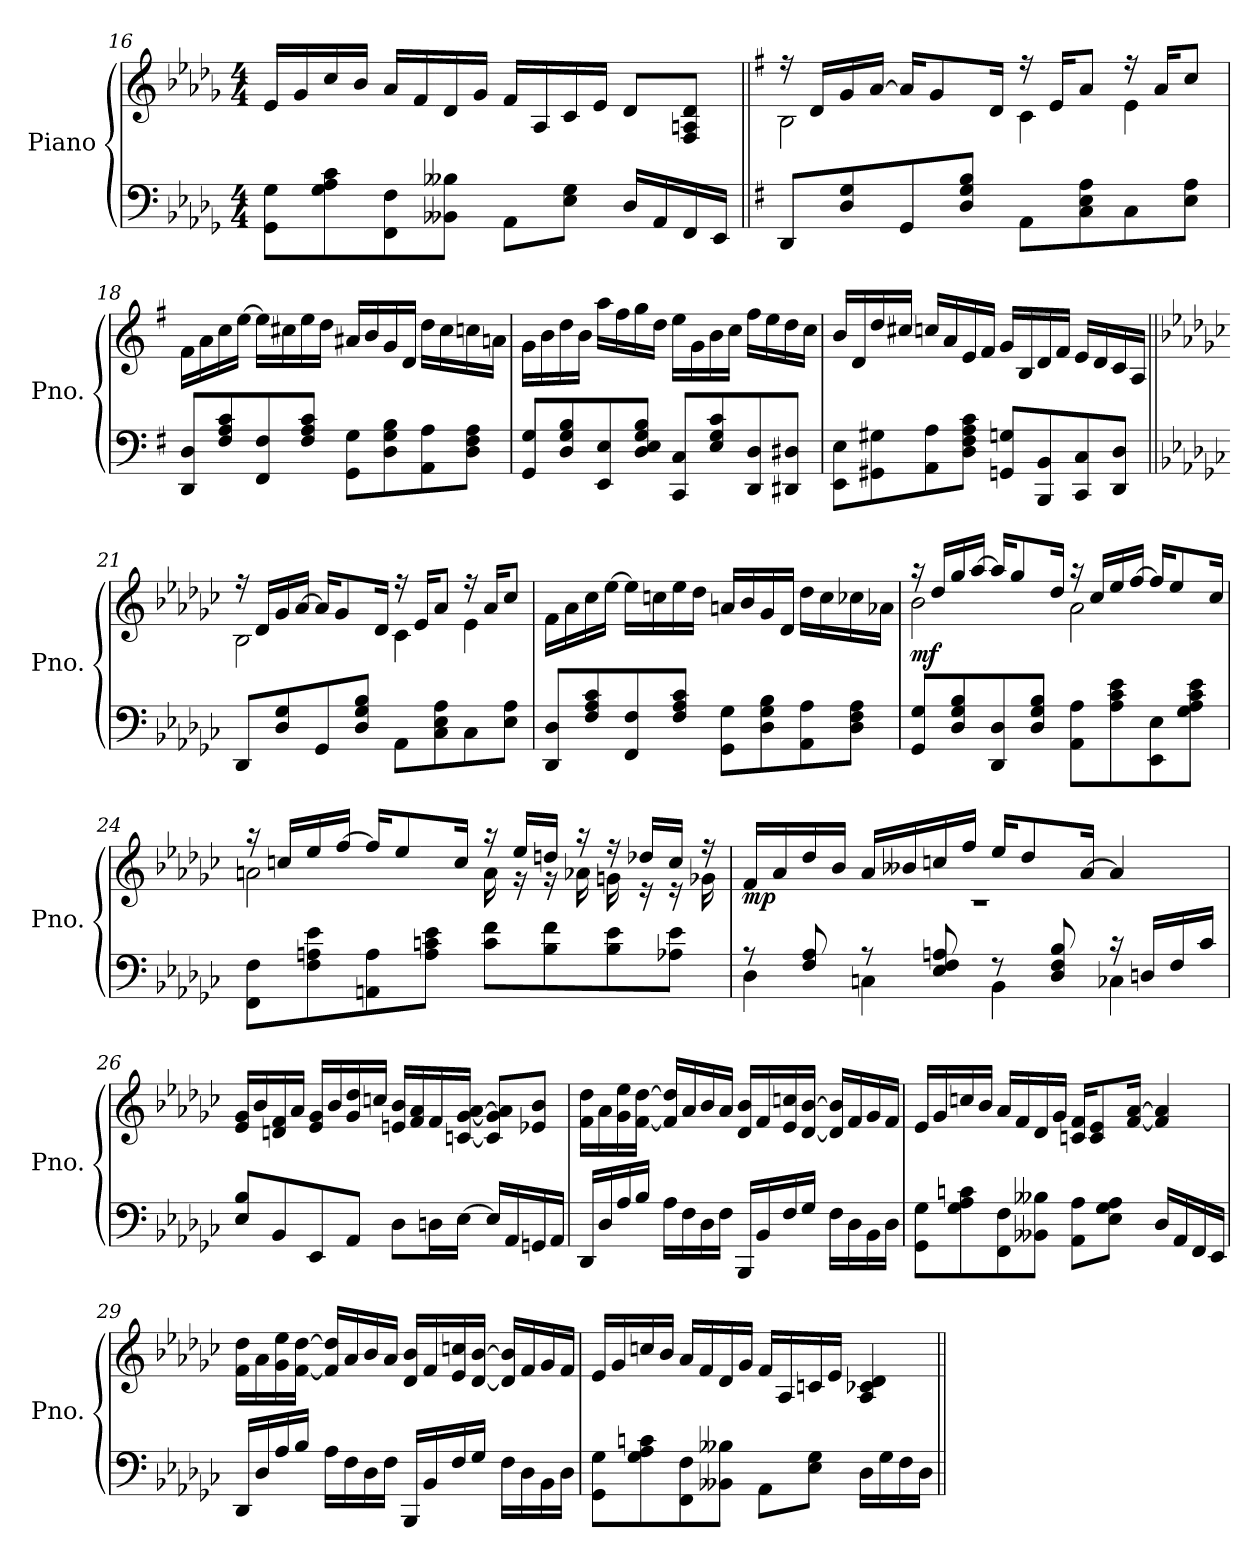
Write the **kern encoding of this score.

**kern	**kern	**dynam
*part1	*part1	*part1
*staff2	*staff1	*staff1/2
*I"Piano	*	*
*I'Pno.	*	*
*clefF4	*clefG2	*
*k[b-e-a-d-g-]	*k[b-e-a-d-g-]	*
*M4/4	*M4/4	*
=16	=16	=16
8GG-\ 8G-\L	16e-/LL	.
.	16g-/	.
8G-\ 8A-\ 8c\	16cc/	.
.	16b-/JJ	.
8FF\ 8F\	16a-/LL	.
.	16f/	.
8BB--X\ 8B--X\J	16d-/	.
.	16g-/JJ	.
8AA-\L	16f/LL	.
.	16A-/	.
8E-\ 8G-\J	16c/	.
.	16e-/JJ	.
16D-/LL	8d-/L	.
16AA-/	.	.
16FF/	8F/ 8An/ 8d-/J	.
16EE-/JJ	.	.
!!LO:LB:g=z
=17||	=17||	=17||
*k[f#]	*k[f#]	*
*	*^	*
8DD/L	16r	2B\	.
.	16d/LL	.	.
8D/ 8G/	16g/	.	.
.	[16a/JJ	.	.
8GG/	16a/KL]	.	.
.	8g/	.	.
8D/ 8G/ 8B/J	.	.	.
.	16d/Jk	.	.
8AA\L	16r	4c\	.
.	16e/KL	.	.
8C\ 8E\ 8A\	8a/J	.	.
8C\	16r	4e\	.
.	16a/KL	.	.
8E\ 8A\J	8cc/J	.	.
*	*v	*v	*
=18	=18	=18
8DD/ 8D/L	16f#\LL	.
.	16a\	.
8F#/ 8A/ 8c/	16cc\	.
.	[16ee\JJ	.
8FF#/ 8F#/	16ee\LL]	.
.	16cc#X\	.
8F#/ 8A/ 8c/J	16ee\	.
.	16dd\JJ	.
8GG\ 8G\L	16a#X/LL	.
.	16b/	.
8D\ 8G\ 8B\	16g/	.
.	16d/JJ	.
8AA\ 8A\	16dd\LL	.
.	16cc#\	.
8D\ 8F#\ 8A\J	16ccn\	.
.	16an\JJ	.
!!LO:LB:g=z
=19	=19	=19
8GG/ 8G/L	16g\LL	.
.	16b\	.
8D/ 8G/ 8B/	16dd\	.
.	16b\JJ	.
8EE/ 8E/	16aa\LL	.
.	16ff#\	.
8D/ 8E/ 8G/ 8B/J	16gg\	.
.	16dd\JJ	.
8CC/ 8C/L	16ee\LL	.
.	16g\	.
8E/ 8G/ 8c/	16b\	.
.	16cc\JJ	.
8DD/ 8D/	16ff#\LL	.
.	16ee\	.
8DD#X/ 8D#X/J	16dd\	.
.	16cc\JJ	.
=20	=20	=20
8EE\ 8E\L	16b/LL	.
.	16d/	.
8GG#X\ 8G#X\	16dd/	.
.	16cc#X/JJ	.
8AA\ 8A\	16ccn/LL	.
.	16a/	.
8D\ 8F#\ 8A\ 8c\J	16e/	.
.	16f#/JJ	.
8GGn/ 8Gn/L	16g/LL	.
.	16B/	.
8BBB/ 8BB/	16d/	.
.	16f#/JJ	.
8CC/ 8C/	16e/LL	.
.	16d/	.
8DD/ 8D/J	16c/	.
.	16A/JJ	.
!!LO:PB:g=z
=21||	=21||	=21||
*k[b-e-a-d-g-c-]	*k[b-e-a-d-g-c-]	*
*	*^	*
8DD-/L	16r	2B-\	.
.	16d-/LL	.	.
8D-/ 8G-/	16g-/	.	.
.	[16a-/JJ	.	.
8GG-/	16a-/KL]	.	.
.	8g-/	.	.
8D-/ 8G-/ 8B-/J	.	.	.
.	16d-/Jk	.	.
8AA-\L	16r	4c-\	.
.	16e-/KL	.	.
8C-\ 8E-\ 8A-\	8a-/J	.	.
8C-\	16r	4e-\	.
.	16a-/KL	.	.
8E-\ 8A-\J	8cc-/J	.	.
*	*v	*v	*
=22	=22	=22
8DD-/ 8D-/L	16f\LL	.
.	16a-\	.
8F/ 8A-/ 8c-/	16cc-\	.
.	[16ee-\JJ	.
8FF/ 8F/	16ee-\LL]	.
.	16ccn\	.
8F/ 8A-/ 8c-/J	16ee-\	.
.	16dd-\JJ	.
8GG-\ 8G-\L	16an/LL	.
.	16b-/	.
8D-\ 8G-\ 8B-\	16g-/	.
.	16d-/JJ	.
8AA-\ 8A-\	16dd-\LL	.
.	16cc\	.
8D-\ 8F\ 8A-\J	16cc-X\	.
.	16a-X\JJ	.
!!LO:LB:g=z
=23	=23	=23
*	*^	*
!	!	!	!LO:DY:b
8GG-/ 8G-/L	16r	2b-\	mf
.	16dd-/LL	.	.
8D-/ 8G-/ 8B-/	16gg-/	.	.
.	[16aa-/JJ	.	.
8DD-/ 8D-/	16aa-/KL]	.	.
.	8gg-/	.	.
8D-/ 8G-/ 8B-/J	.	.	.
.	16dd-/Jk	.	.
8AA-\ 8A-\L	16r	2a-\	.
.	16cc-/LL	.	.
8A-\ 8c-\ 8e-\	16ee-/	.	.
.	[16ff/JJ	.	.
8EE-\ 8E-\	16ff/KL]	.	.
.	8ee-/	.	.
8G-\ 8A-\ 8c-\ 8e-\J	.	.	.
.	16cc-/Jk	.	.
=24	=24	=24	=24
8FF\ 8F\L	16r	2an\	.
.	16ccn/LL	.	.
8F\ 8An\ 8e-\	16ee-/	.	.
.	[16ff/JJ	.	.
8AAn\ 8A\	16ff/KL]	.	.
.	8ee-/	.	.
8A\ 8cn\ 8e-\J	.	.	.
.	16cc/Jk	.	.
8c\ 8f\L	16r	16a\	.
.	16ee-/LL	16r	.
8B-\ 8f\	16ddn/JJ	16r	.
.	16r	16a-X\	.
8B-\ 8e-\	16r	16gn\	.
.	16dd-X/LL	16r	.
8A-X\ 8e-\J	16cc/JJ	16r	.
.	16r	16g-X\	.
!!LO:LB:g=z	!!
=25	=25	=25	=25
*^	*	*	*
!	!	!	!	!LO:DY:b
8r	4D-\	16f/LL	1r	mp
.	.	16a-/	.	.
8F/ 8A-/	.	16dd-/	.	.
.	.	16b-/JJ	.	.
8r	4Cn\	16a-/LL	.	.
.	.	16b--X/	.	.
8E-/ 8F/ 8An/	.	16ccn/	.	.
.	.	16ff/JJ	.	.
8r	4BB-\	16ee-/KL	.	.
.	.	8dd-/	.	.
8D-/ 8F/ 8B-/	.	.	.	.
.	.	[16a-/Jk	.	.
16r	4C-X\	4a-/]	.	.
16Dn/LL	.	.	.	.
16F/	.	.	.	.
16c-/JJ	.	.	.	.
*v	*v	*	*	*
*	*v	*v	*
=26	=26	=26
8E-/ 8B-/L	16e-/ 16g-/LL	.
.	16b-/	.
8BB-/	16dn/ 16f/	.
.	16a-/JJ	.
8EE-/	16e-/ 16g-/LL	.
.	16b-/	.
8AA-/J	16g-/ 16dd-/	.
.	16ccn/JJ	.
8D-\L	16en/ 16b-/LL	.
.	16f/ 16a-/	.
16Dn\L	16f/	.
[16E-\JJ	[16cn/ [16g-/ [16a-/JJ	.
16E-/LL]	8c/] 8g-/] 8a-/]L	.
16AA-/	.	.
16GGn/	8e-X/ 8b-/J	.
16AA-/JJ	.	.
!!LO:LB:g=z
=27	=27	=27
16DD-/LL	16f\ 16dd-\LL	.
16D-/	16a-\	.
16A-/	16g-\ 16ee-\	.
16B-/JJ	[16f\ [16dd-\JJ	.
16A-\LL	16f/] 16dd-/]LL	.
16F\	16a-/	.
16D-\	16b-/	.
16F\JJ	16a-/JJ	.
16BBB-/LL	16d-/ 16b-/LL	.
16BB-/	16f/	.
16F/	16e-/ 16ccn/	.
16G-/JJ	[16d-/ [16b-/JJ	.
16F\LL	16d-/] 16b-/]LL	.
16D-\	16f/	.
16BB-\	16g-/	.
16D-\JJ	16f/JJ	.
=28	=28	=28
8GG-\ 8G-\L	16e-/LL	.
.	16g-/	.
8G-\ 8A-\ 8cn\	16ccn/	.
.	16b-/JJ	.
8FF\ 8F\	16a-/LL	.
.	16f/	.
8BB--X\ 8B--X\J	16d-/	.
.	16g-/JJ	.
8AA-\ 8A-\L	16cn/ 16f/KL	.
.	8c/ 8e-/	.
8E-\ 8G-\ 8A-\J	.	.
.	[16f/ [16a-/Jk	.
16D-/LL	4f/] 4a-/]	.
16AA-/	.	.
16FF/	.	.
16EE-/JJ	.	.
!!LO:LB:g=z
=29	=29	=29
16DD-/LL	16f\ 16dd-\LL	.
16D-/	16a-\	.
16A-/	16g-\ 16ee-\	.
16B-/JJ	[16f\ [16dd-\JJ	.
16A-\LL	16f/] 16dd-/]LL	.
16F\	16a-/	.
16D-\	16b-/	.
16F\JJ	16a-/JJ	.
16BBB-/LL	16d-/ 16b-/LL	.
16BB-/	16f/	.
16F/	16e-/ 16ccn/	.
16G-/JJ	[16d-/ [16b-/JJ	.
16F\LL	16d-/] 16b-/]LL	.
16D-\	16f/	.
16BB-\	16g-/	.
16D-\JJ	16f/JJ	.
=30	=30	=30
8GG-\ 8G-\L	16e-/LL	.
.	16g-/	.
8G-\ 8A-\ 8cn\	16ccn/	.
.	16b-/JJ	.
8FF\ 8F\	16a-/LL	.
.	16f/	.
8BB--X\ 8B--X\J	16d-/	.
.	16g-/JJ	.
8AA-\L	16f/LL	.
.	16A-/	.
8E-\ 8G-\J	16cn/	.
.	16e-/JJ	.
16D-\LL	4A-/ 4c-X/ 4d-/	.
16G-\	.	.
16F\	.	.
16D-\JJ	.	.
=||	=||	=||
*-	*-	*-
